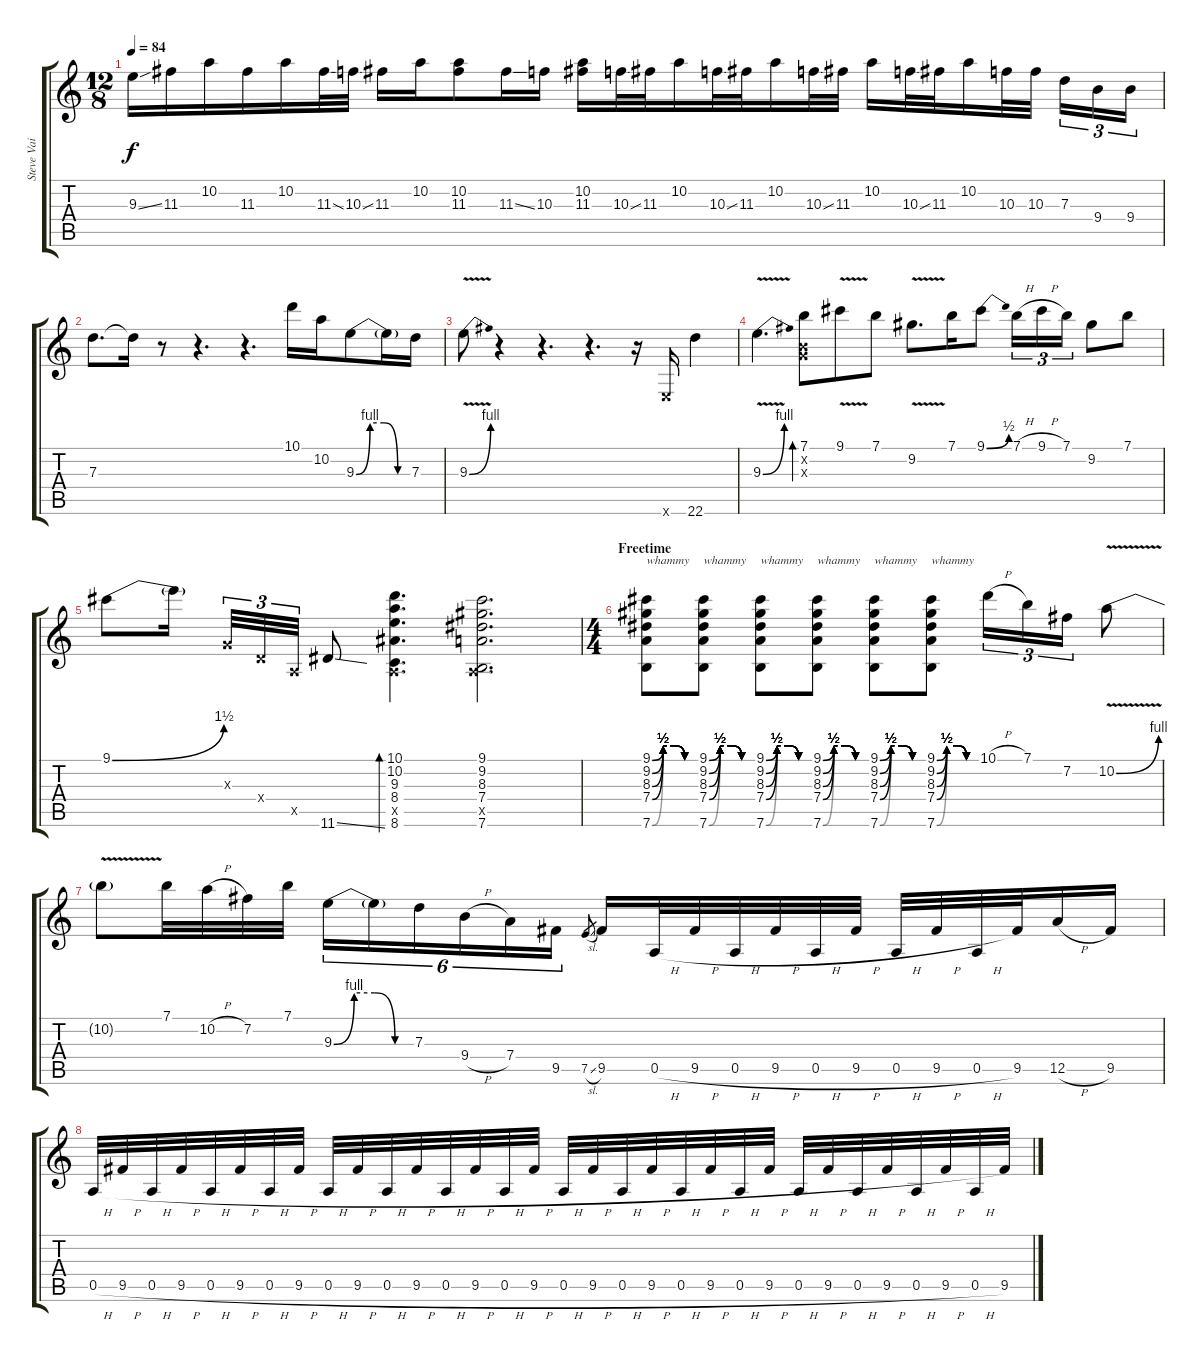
\track ("Steve Vai" "Steve Vai") {instrument distortionguitar}
\staff {score tabs}
\tuning (E4 B3 G3 D3 A2 E2) {hide}
\ts (12 8)
\tempo 84
\clef g2
\ks c
9.3{ss}.16{dy f} 11.3.16 10.2.16 11.3.16 10.2.16 11.3{ss}.32 10.3{ss}.32 11.3.16 10.2.16 (10.2 11.3).8 11.3{ss}.16 10.3.16 (10.2 11.3).16 10.3{ss}.32 11.3.32 10.2.16 10.3{ss}.32 11.3.32 10.2.16 10.3{ss}.32 11.3.32 10.2.16 10.3{ss}.32 11.3.32 10.2.16 10.3.32 10.3.32 7.3.16{tu (3 2)} 9.4.16{tu (3 2)} 9.4.16{tu (3 2)} |
7.3.8{d} 7.3{t}.16 r.8 r.4{d} r.4{d} 10.1.16 10.2.16 9.3{be (custom 0 0 15 4 30 4 45 0 60 0)}.8 9.3{t}.16 7.3.16 |
9.3{be (bend 0 0 60 4) v}.8 r.4 r.4{d} r.4{d} r.16 0.6{x}.16 22.6.4 |
9.3{be (bend 0 0 60 4) v}.4{d} (7.1 0.2{x} 0.3{x}).8{bd 60} 9.1{v}.8 7.1.8 9.2{v}.8{d} 7.1.16 9.1{be (bend 0 0 60 2)}.8 7.1{h}.16{tu (3 2)} 9.1{h}.16{tu (3 2)} 7.1.16{tu (3 2)} 9.2.8 7.1.8 |
9.1{be (bend 0 0 60 6)}.8 9.1{t}.16 0.3{x}.32{tu (3 2)} 0.4{x}.32{tu (3 2)} 0.5{x}.32{tu (3 2)} 11.6{ss}.8 (10.1 10.2 9.3 8.4 0.5{x} 8.6).4{d bd 60} (9.1 9.2 8.3 7.4 0.5{x} 7.6).2{d} |
\ts (4 4)
\section ("" "Freetime")
(9.1{be (custom 0 0 15 2 30 2 45 0 60 0)} 9.2{be (custom 0 0 15 2 30 2 45 0 60 0)} 8.3{be (custom 0 0 15 2 30 2 45 0 60 0)} 7.4{be (custom 0 0 15 2 30 2 45 0 60 0)} 7.6{be (custom 0 0 15 2 30 2 45 0 60 0)}).8{txt "whammy" volume 10} (9.1{be (custom 0 0 15 2 30 2 45 0 60 0)} 9.2{be (custom 0 0 15 2 30 2 45 0 60 0)} 8.3{be (custom 0 0 15 2 30 2 45 0 60 0)} 7.4{be (custom 0 0 15 2 30 2 45 0 60 0)} 7.6{be (custom 0 0 15 2 30 2 45 0 60 0)}).8{txt "whammy"} (9.1{be (custom 0 0 15 2 30 2 45 0 60 0)} 9.2{be (custom 0 0 15 2 30 2 45 0 60 0)} 8.3{be (custom 0 0 15 2 30 2 45 0 60 0)} 7.4{be (custom 0 0 15 2 30 2 45 0 60 0)} 7.6{be (custom 0 0 15 2 30 2 45 0 60 0)}).8{txt "whammy"} (9.1{be (custom 0 0 15 2 30 2 45 0 60 0)} 9.2{be (custom 0 0 15 2 30 2 45 0 60 0)} 8.3{be (custom 0 0 15 2 30 2 45 0 60 0)} 7.4{be (custom 0 0 15 2 30 2 45 0 60 0)} 7.6{be (custom 0 0 15 2 30 2 45 0 60 0)}).8{txt "whammy"} (9.1{be (custom 0 0 15 2 30 2 45 0 60 0)} 9.2{be (custom 0 0 15 2 30 2 45 0 60 0)} 8.3{be (custom 0 0 15 2 30 2 45 0 60 0)} 7.4{be (custom 0 0 15 2 30 2 45 0 60 0)} 7.6{be (custom 0 0 15 2 30 2 45 0 60 0)}).8{txt "whammy"} (9.1{be (custom 0 0 15 2 30 2 45 0 60 0)} 9.2{be (custom 0 0 15 2 30 2 45 0 60 0)} 8.3{be (custom 0 0 15 2 30 2 45 0 60 0)} 7.4{be (custom 0 0 15 2 30 2 45 0 60 0)} 7.6{be (custom 0 0 15 2 30 2 45 0 60 0)}).8{txt "whammy"} 10.1{h}.16{tu (3 2) volume 16} 7.1.16{tu (3 2)} 7.2.16{tu (3 2)} 10.2{be (bend 0 0 60 4) v}.8 |
10.2{t}.8 7.1.32 10.2{h}.32 7.2.32 7.1.32 9.3{be (custom 0 0 15 4 30 4 45 0 60 0)}.16{tu (6 4)} 9.3{t}.16{tu (6 4)} 7.3.16{tu (6 4)} 9.4{h}.16{tu (6 4)} 7.4.16{tu (6 4)} 9.5.16{tu (6 4)} 7.5{sl}.8{gr} 9.5.16 0.5{h}.32 9.5{h}.32 0.5{h}.32 9.5{h}.32 0.5{h}.32 9.5{h}.32 0.5{h}.32 9.5{h}.32 0.5{h}.32 9.5.32 12.5{h}.16 9.5.16 |
0.5{h}.32 9.5{h}.32 0.5{h}.32 9.5{h}.32 0.5{h}.32 9.5{h}.32 0.5{h}.32 9.5{h}.32 0.5{h}.32 9.5{h}.32 0.5{h}.32 9.5{h}.32 0.5{h}.32 9.5{h}.32 0.5{h}.32 9.5{h}.32 0.5{h}.32 9.5{h}.32 0.5{h}.32 9.5{h}.32 0.5{h}.32 9.5{h}.32 0.5{h}.32 9.5{h}.32 0.5{h}.32 9.5{h}.32 0.5{h}.32 9.5{h}.32 0.5{h}.32 9.5{h}.32 0.5{h}.32 9.5.32
